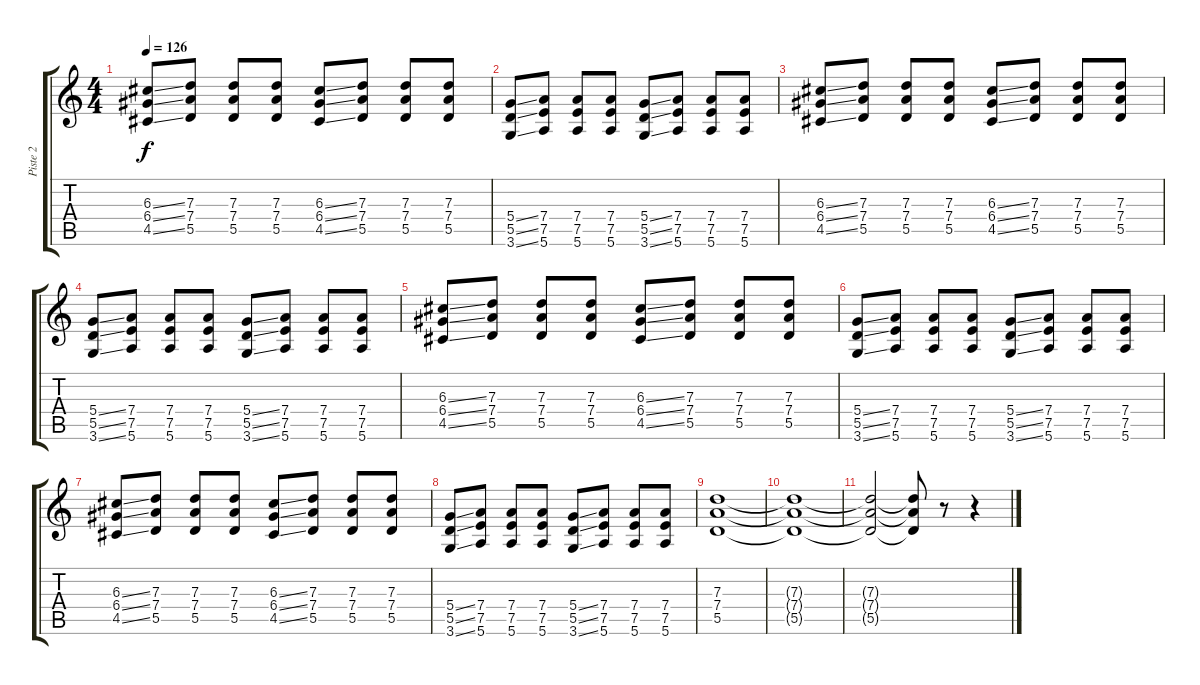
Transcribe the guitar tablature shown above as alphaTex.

\track ("Piste 2" "Piste 2") {instrument distortionguitar}
\staff {score tabs}
\tuning (E4 B3 G3 D3 A2 E2) {hide}
\ts (4 4)
\tempo 126
\clef g2
\ks c
(6.3{ss} 6.4{ss} 4.5{ss}).8{dy f} (7.3 7.4 5.5).8 (7.3 7.4 5.5).8 (7.3 7.4 5.5).8 (6.3{ss} 6.4{ss} 4.5{ss}).8 (7.3 7.4 5.5).8 (7.3 7.4 5.5).8 (7.3 7.4 5.5).8 |
(5.4{ss} 5.5{ss} 3.6{ss}).8 (7.4 7.5 5.6).8 (7.4 7.5 5.6).8 (7.4 7.5 5.6).8 (5.4{ss} 5.5{ss} 3.6{ss}).8 (7.4 7.5 5.6).8 (7.4 7.5 5.6).8 (7.4 7.5 5.6).8 |
(6.3{ss} 6.4{ss} 4.5{ss}).8 (7.3 7.4 5.5).8 (7.3 7.4 5.5).8 (7.3 7.4 5.5).8 (6.3{ss} 6.4{ss} 4.5{ss}).8 (7.3 7.4 5.5).8 (7.3 7.4 5.5).8 (7.3 7.4 5.5).8 |
(5.4{ss} 5.5{ss} 3.6{ss}).8 (7.4 7.5 5.6).8 (7.4 7.5 5.6).8 (7.4 7.5 5.6).8 (5.4{ss} 5.5{ss} 3.6{ss}).8 (7.4 7.5 5.6).8 (7.4 7.5 5.6).8 (7.4 7.5 5.6).8 |
(6.3{ss} 6.4{ss} 4.5{ss}).8 (7.3 7.4 5.5).8 (7.3 7.4 5.5).8 (7.3 7.4 5.5).8 (6.3{ss} 6.4{ss} 4.5{ss}).8 (7.3 7.4 5.5).8 (7.3 7.4 5.5).8 (7.3 7.4 5.5).8 |
(5.4{ss} 5.5{ss} 3.6{ss}).8 (7.4 7.5 5.6).8 (7.4 7.5 5.6).8 (7.4 7.5 5.6).8 (5.4{ss} 5.5{ss} 3.6{ss}).8 (7.4 7.5 5.6).8 (7.4 7.5 5.6).8 (7.4 7.5 5.6).8 |
(6.3{ss} 6.4{ss} 4.5{ss}).8 (7.3 7.4 5.5).8 (7.3 7.4 5.5).8 (7.3 7.4 5.5).8 (6.3{ss} 6.4{ss} 4.5{ss}).8 (7.3 7.4 5.5).8 (7.3 7.4 5.5).8 (7.3 7.4 5.5).8 |
(5.4{ss} 5.5{ss} 3.6{ss}).8 (7.4 7.5 5.6).8 (7.4 7.5 5.6).8 (7.4 7.5 5.6).8 (5.4{ss} 5.5{ss} 3.6{ss}).8 (7.4 7.5 5.6).8 (7.4 7.5 5.6).8 (7.4 7.5 5.6).8 |
(7.3 7.4 5.5).1 |
(7.3{t} 7.4{t} 5.5{t}).1 |
(7.3{t} 7.4{t} 5.5{t}).2 (7.3{t} 7.4{t} 5.5{t}).8 r.8 r.4
